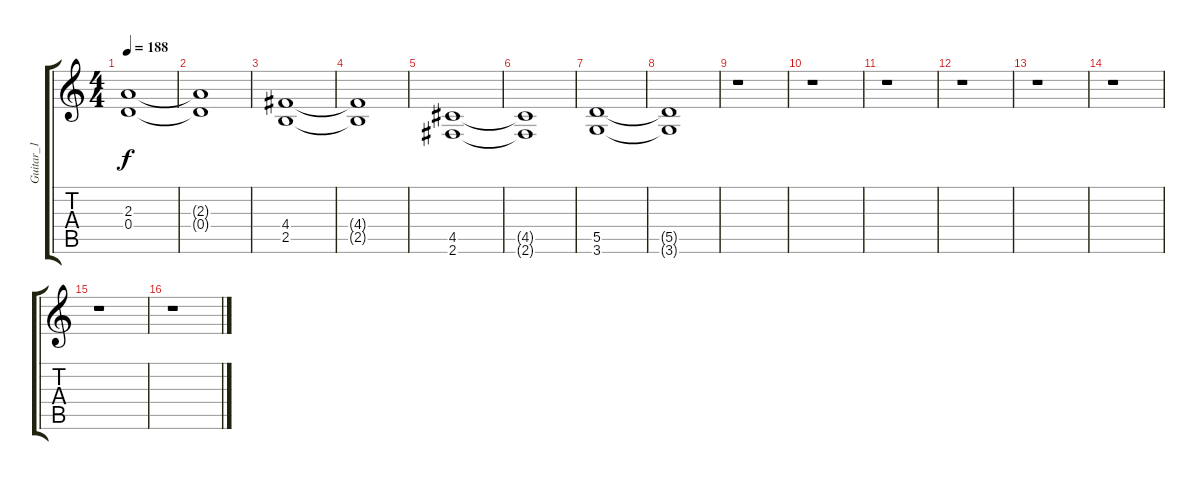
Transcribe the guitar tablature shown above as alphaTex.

\track ("Guitar_1" "Guitar_1") {instrument overdrivenguitar}
\staff {score tabs}
\tuning (E4 B3 G3 D3 A2 E2) {hide}
\ts (4 4)
\tempo 188
\clef g2
\ks c
(2.3 0.4).1{dy f} |
(2.3{t} 0.4{t}).1 |
(4.4 2.5).1 |
(4.4{t} 2.5{t}).1 |
(4.5 2.6).1 |
(4.5{t} 2.6{t}).1 |
(5.5 3.6).1 |
(5.5{t} 3.6{t}).1 |
r.1 |
r.1 |
r.1 |
r.1 |
r.1 |
r.1 |
r.1 |
r.1
